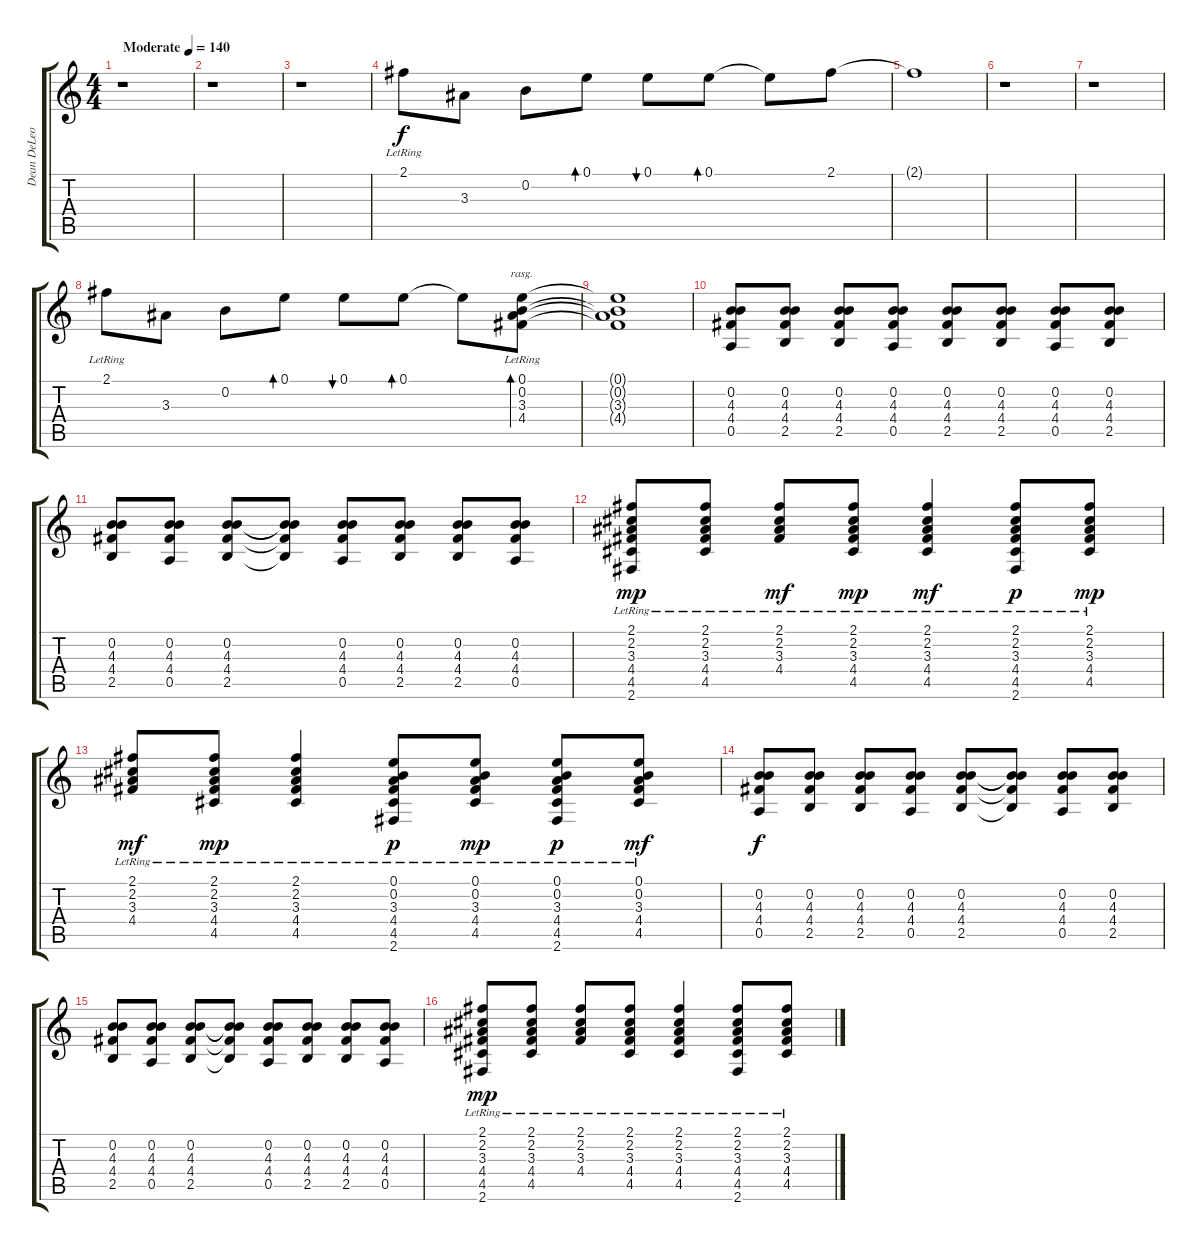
\track ("Dean DeLeo - Guitar 1" "Dean DeLeo") {instrument acousticguitarsteel}
\staff {score tabs}
\tuning (E4 B3 G3 D3 A2 E2) {hide}
\ts (4 4)
\tempo (140 "Moderate")
\clef g2
\ks c
r.1{dy f instrument acousticguitarsteel} |
r.1 |
r.1 |
2.1{lr}.8 3.3.8 0.2.8 0.1.8{bd 30} 0.1.8{bu 30} 0.1.8{bd 30} 0.1{t}.8 2.1.8 |
2.1{t}.1 |
r.1 |
r.1 |
2.1{lr}.8 3.3.8 0.2.8 0.1.8{bd 30} 0.1.8{bu 30} 0.1.8{bd 30} 0.1{t}.8 (0.1 0.2 3.3{lr} 4.4).8{bd 60 rasg ii} |
(0.1{t} 0.2{t} 3.3{t} 4.4{t}).1 |
(0.2 4.3 4.4 0.5).8 (0.2 4.3 4.4 2.5).8 (0.2 4.3 4.4 2.5).8 (0.2 4.3 4.4 0.5).8 (0.2 4.3 4.4 2.5).8 (0.2 4.3 4.4 2.5).8 (0.2 4.3 4.4 0.5).8 (0.2 4.3 4.4 2.5).8 |
(0.2 4.3 4.4 2.5).8 (0.2 4.3 4.4 0.5).8 (0.2 4.3 4.4 2.5).8 (0.2{t} 4.3{t} 4.4{t} 2.5{t}).8 (0.2 4.3 4.4 0.5).8 (0.2 4.3 4.4 2.5).8 (0.2 4.3 4.4 2.5).8 (0.2 4.3 4.4 0.5).8 |
(2.1{lr} 2.2{lr} 3.3{lr} 4.4{lr} 4.5{lr} 2.6{lr}).8{dy mp} (2.1{lr} 2.2{lr} 3.3{lr} 4.4{lr} 4.5{lr}).8 (2.1{lr} 2.2{lr} 3.3{lr} 4.4{lr}).8{dy mf} (2.1{lr} 2.2{lr} 3.3{lr} 4.4{lr} 4.5{lr}).8{dy mp} (2.1{lr} 2.2{lr} 3.3{lr} 4.4{lr} 4.5{lr}).4{dy mf} (2.1{lr} 2.2{lr} 3.3{lr} 4.4{lr} 4.5{lr} 2.6{lr}).8{dy p} (2.1{lr} 2.2{lr} 3.3{lr} 4.4{lr} 4.5{lr}).8{dy mp} |
(2.1{lr} 2.2{lr} 3.3{lr} 4.4{lr}).8{dy mf} (2.1{lr} 2.2{lr} 3.3{lr} 4.4{lr} 4.5{lr}).8{dy mp} (2.1{lr} 2.2{lr} 3.3{lr} 4.4{lr} 4.5{lr}).4 (0.1{lr} 0.2{lr} 3.3{lr} 4.4{lr} 4.5{lr} 2.6{lr}).8{dy p} (0.1{lr} 0.2{lr} 3.3{lr} 4.4{lr} 4.5{lr}).8{dy mp} (0.1{lr} 0.2{lr} 3.3{lr} 4.4{lr} 4.5{lr} 2.6{lr}).8{dy p} (0.1 0.2{lr} 3.3{lr} 4.4{lr} 4.5{lr}).8{dy mf} |
(0.2 4.3 4.4 0.5).8{dy f} (0.2 4.3 4.4 2.5).8 (0.2 4.3 4.4 2.5).8 (0.2 4.3 4.4 0.5).8 (0.2 4.3 4.4 2.5).8 (0.2{t} 4.3{t} 4.4{t} 2.5{t}).8 (0.2 4.3 4.4 0.5).8 (0.2 4.3 4.4 2.5).8 |
(0.2 4.3 4.4 2.5).8 (0.2 4.3 4.4 0.5).8 (0.2 4.3 4.4 2.5).8 (0.2{t} 4.3{t} 4.4{t} 2.5{t}).8 (0.2 4.3 4.4 0.5).8 (0.2 4.3 4.4 2.5).8 (0.2 4.3 4.4 2.5).8 (0.2 4.3 4.4 0.5).8 |
(2.1{lr} 2.2{lr} 3.3{lr} 4.4{lr} 4.5{lr} 2.6{lr}).8{dy mp} (2.1{lr} 2.2{lr} 3.3{lr} 4.4{lr} 4.5{lr}).8 (2.1{lr} 2.2{lr} 3.3{lr} 4.4{lr}).8 (2.1{lr} 2.2{lr} 3.3{lr} 4.4{lr} 4.5{lr}).8 (2.1{lr} 2.2{lr} 3.3{lr} 4.4{lr} 4.5{lr}).4 (2.1{lr} 2.2{lr} 3.3{lr} 4.4{lr} 4.5{lr} 2.6{lr}).8 (2.1{lr} 2.2{lr} 3.3{lr} 4.4{lr} 4.5{lr}).8
